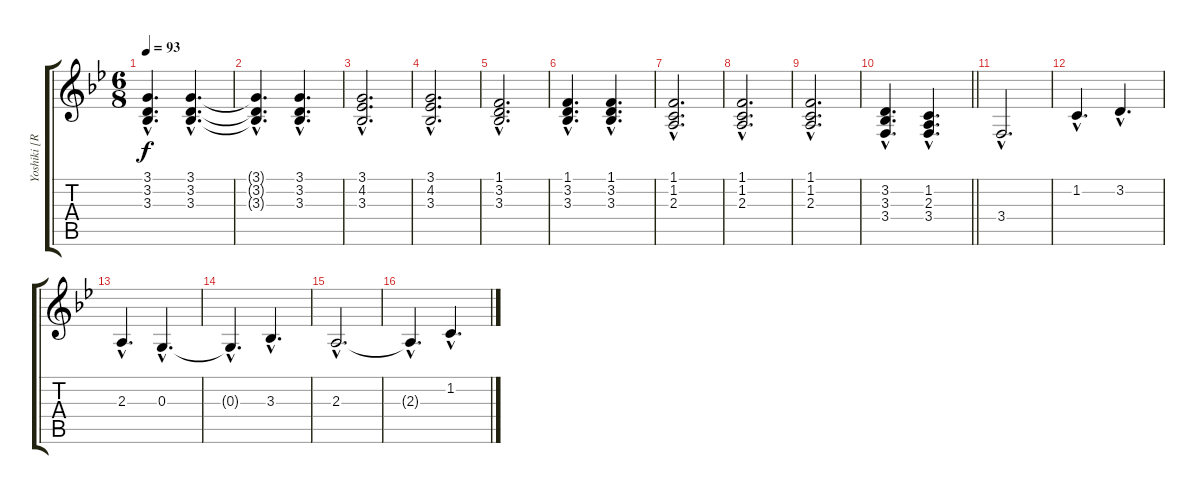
\track ("Yoshiki [R]" "Yoshiki [R") {instrument acousticgrandpiano}
\staff {score tabs}
\tuning (E4 B3 G3 D3 A2 E2) {hide}
\ts (6 8)
\tempo 93
\clef g2
\ks bb
(3.1{hac} 3.2{hac} 3.3{hac}).4{d dy f} (3.1{hac} 3.2{hac} 3.3{hac}).4{d} |
(3.1{hac t} 3.2{hac t} 3.3{hac t}).4{d} (3.1{hac} 3.2{hac} 3.3{hac}).4{d} |
(3.1{hac} 4.2{hac} 3.3{hac}).2{d} |
(3.1{hac} 4.2{hac} 3.3{hac}).2{d} |
(1.1{hac} 3.2{hac} 3.3{hac}).2{d} |
(1.1{hac} 3.2{hac} 3.3{hac}).4{d} (1.1{hac} 3.2{hac} 3.3{hac}).4{d} |
(1.1{hac} 1.2{hac} 2.3{hac}).2{d} |
(1.1{hac} 1.2{hac} 2.3{hac}).2{d} |
(1.1{hac} 1.2{hac} 2.3{hac}).2{d} |
\barLineRight lightlight
(3.2{hac} 3.3{hac} 3.4{hac}).4{d} (1.2{hac} 2.3{hac} 3.4{hac}).4{d} |
3.4{hac}.2{d instrument synthstrings1} |
1.2{hac}.4{d} 3.2{hac}.4{d} |
2.3{hac}.4{d} 0.3{hac}.4{d} |
0.3{hac t}.4{d} 3.3{hac}.4{d} |
2.3{hac}.2{d} |
2.3{hac t}.4{d} 1.2{hac}.4{d}
